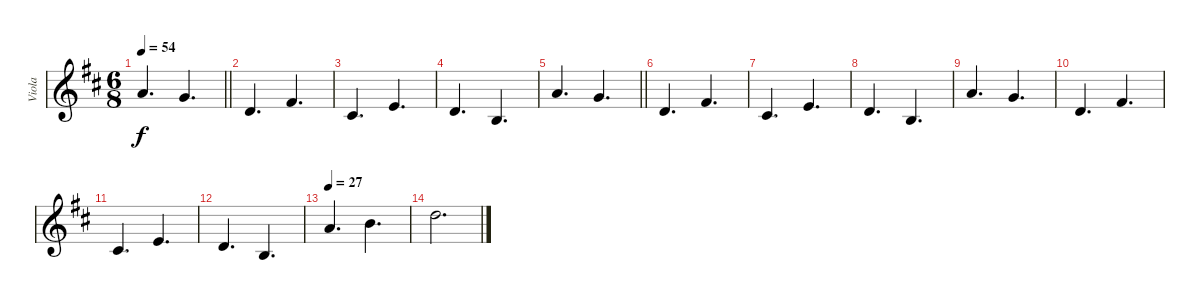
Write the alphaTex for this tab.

\track ("Viola" "Viola") {instrument viola}
\staff {score}
\tuning (A4 D4 G3 C3) {hide}
\ts (6 8)
\tempo 54
\clef g2
\barLineRight lightlight
\ks d
0.1.4{d dy f} 5.2.4{d} |
7.3.4{d} 4.2.4{d} |
6.3.4{d} 2.2.4{d} |
0.2.4{d} 4.3.4{d} |
\barLineRight lightlight
0.1.4{d} 5.2.4{d} |
7.3.4{d} 4.2.4{d} |
6.3.4{d} 2.2.4{d} |
0.2.4{d} 4.3.4{d} |
0.1.4{d} 5.2.4{d} |
7.3.4{d} 4.2.4{d} |
6.3.4{d} 2.2.4{d} |
0.2.4{d} 4.3.4{d} |
\tempo 27
0.1.4{d} 2.1.4{d} |
5.1.2{d}
